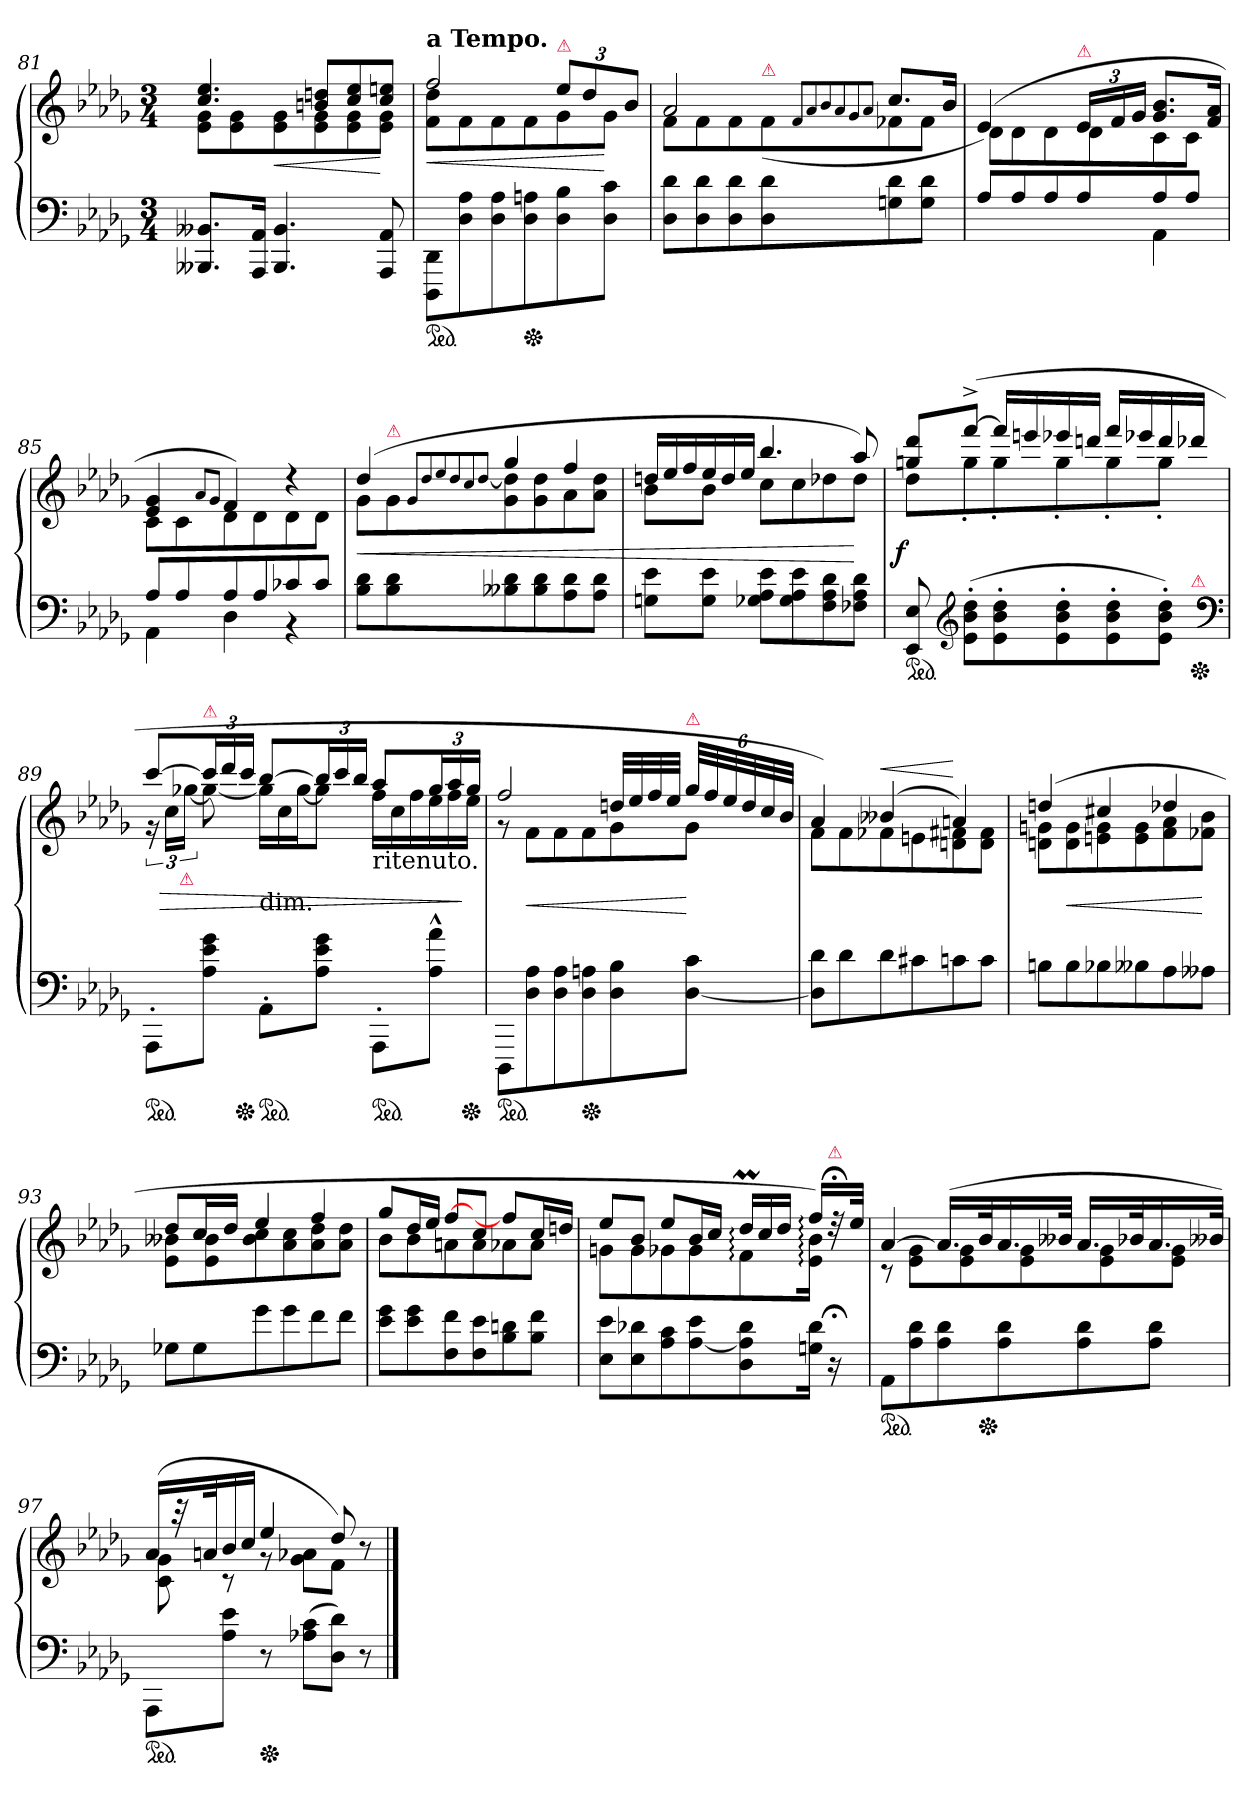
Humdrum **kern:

**kern	**kern	**dynam
*part1	*part1	*part1
*staff2	*staff1	*staff1/2
*clefF4	*clefG2	*
*k[b-e-a-d-g-]	*k[b-e-a-d-g-]	*
*M3/4	*M3/4	*
=81	=81	=81
*	*^	*
8.BBB--X 8.BB--XL	4.cc 4.ee-	8e- 8g-L	.
.	.	8e- 8g-	.
16AAA- 16AA-Jk	.	.	.
4.BBB-- 4.BB--	.	8e- 8g-	<
.	8bn 8ddnL	8e- 8g-	.
.	8cc 8ee-	8e- 8g-	.
8AAA- 8AA-	8cc 8eenJ	8e- 8g-J	[
=82	=82	=82	=82
!	!LO:TX:a:B:t=a Tempo.	!	!
!LO:TX:a:color=crimson:t=⚠	!	!	!
*ped	*	*	*
8DDD-/ 8DD-/L	2ff	8f 8dd-L	<
8D-\ 8A-\	.	8f	.
8D-\ 8A-\	.	8f	.
*Xped	*	*	*
8D-\ 8An\	.	8f	.
!	!LO:TX:a:color=crimson:t=⚠	!	!
8D-\ 8B-\	12ee-L	8g-	.
.	12dd-	.	.
8D-\ 8c\J	.	8g-J	[
.	12b-J	.	.
=83	=83	=83	=83
8D- 8d-L	2a-	8fL	.
8D- 8d-	.	8f	.
8D- 8d-	.	8f	.
!	!	!LO:TX:a:color=crimson:t=⚠	!
8D- 8d-	.	(>8f	.
.	8qqf/L	.	.
.	8qqa-/	.	.
.	8qqb-/	.	.
.	8qqa-/	.	.
.	8qqg-/	.	.
.	8qqa-/J	.	.
8Gn 8d-	8.ccL	8f-X	.
8G 8d-J	.	8f-J	.
.	16b-Jk	.	.
=84	=84	=84	=84
*^	*	*	*
!	!	!LO:N:vis=4	!	!
8A-L	2ryy	(>4.e-)	8d-L	.
8A-	.	.	8d-	.
8A-	.	.	8d-	.
!	!	!LO:TX:a:color=crimson:t=⚠	!	!
8A-	.	24e-LL	8d-	.
.	.	24f	.	.
.	.	24g-JJ	.	.
8A-	4AA-	8.g- 8.b-L	8c	.
8A-J	.	.	8cJ	.
.	.	16f 16a-Jk	.	.
=85	=85	=85	=85	=85
8A-L	4AA-	4e- 4g-	8cL	.
8A-	.	.	8c	.
.	.	8qqa-/L	.	.
.	.	8qqg-/J	.	.
8A-	4D-	4f)	8d-	.
8A-	.	.	8d-	.
8c-X	4rBB	4r	8d-	.
8c-J	.	.	8d-J	.
*v	*v	*	*	*
=86	=86	=86	=86
8B- 8d-L	(>4dd-	8g-\L	<
!	!	!LO:TX:a:color=crimson:t=⚠	!
8B- 8d-	.	8g-\	.
.	8qqg-/L	.	.
.	8qqdd-/	.	.
.	8qqee-/	.	.
.	8qqdd-/	.	.
.	8qqcc/	.	.
.	[8qqdd-/J	.	.
8B--X 8d-	4gg-	8g-\ 8dd-]\	.
8B-- 8d-	.	8g-\ 8dd-\	.
8A- 8d-	4ff	8a-\	.
8A- 8d-J	.	8a-\ 8dd-\J	.
=87	=87	=87	=87
*	*Xtuplet	*	*
8Gn 8e-L	24ddnLL	8b-L	.
.	24ee-	.	.
.	24ff	.	.
8G 8e-J	24ee-	8b-J	.
.	24dd	.	.
.	24ee-JJ	.	.
8G-X 8A- 8e-L	4.bb-	8ccL	.
8G- 8A- 8e-	.	8cc	.
8F 8A- 8d-	.	8dd-X	.
8F-X 8A- 8d-J	8aa-)	8dd-J	[
=88	=88	=88	=88
!	!	!	!LO:DY:rj
*^	*	*	*
*ped	*	*	*	*
8EE- 8E-	2ryy	8ggn 8ddd-L	8dd-L	f
*clefG2	*	*	*	*
(>8e-'\ 8b-'\ 8dd-'\L	.	(>[8fff^J	8gg'>	.
8e-' 8b-' 8dd-'	.	16fffLL]	8gg'>	.
.	.	16eeen	.	.
8e-' 8b-' 8dd-'	.	16eee-X	8gg'>	.
.	.	16dddnJJ	.	.
8e-' 8b-' 8dd-'	8.ryy	16fffLL	8gg'>	.
.	.	16eee-X	.	.
8e-' 8b-' 8dd-'J)	.	16ddd	8gg'>J	.
!	!LO:TX:a:color=crimson:t=⚠	!	!	!
*Xped	*	*	*	*
.	16ryy	16ddd-XJJ	.	.
*clefF4	*	*	*	*
=89	=89	=89	=89	=89
!LO:TX:a:color=crimson:t=⚠	!	!	!	!
*v	*v	*	*	*
*ped	*	*	*
8AAA-'\L	[8cccL	24r	.
.	.	24ccLL	>
!	!	!LO:TX:b:color=crimson:t=⚠	!
.	.	[<24gg-XJJ	.
*	*tuplet	*	*
!	!LO:TX:a:color=crimson:t=⚠	!	!
8A- 8e- 8g-J	24cccL]	8gg-_	.
.	24ddd-	.	.
*Xped	*	*	*
.	24cccJJ	.	.
*	*	*Xtuplet	*
!	!LO:TX:c:t=dim.	!	!
*ped	*	*	*
8AA-'L	[8bb-L	24gg-LL]	.
.	.	24cc	.
.	.	[24gg-J	.
8A- 8e- 8g-J	24bb-L]	8gg-J]	.
.	24ccc	.	.
.	24bb-JJ	.	.
!	!LO:TX:b:t=ritenuto.	!	!
!LO:TX:b:color=crimson:t=⚠	!	!	!
*ped	*	*	*
8AAA-'\L	8aa-L	24ffLL	.
.	.	24cc	.
.	.	24ff	.
8A-^^> 8a-^^>J	24gg-L	24ee-	.
.	24aa-	24ff	.
*Xped	*	*	*
.	24gg-JJ	24ee-JJ	]
=90	=90	=90	=90
!LO:TX:b:color=crimson:t=⚠	!	!	!
!LO:TX:a:color=crimson:t=⚠	!	!	!
*ped	*	*	*
8DDD-/L	2ff	8rg	.
8D-\ 8A-\	.	8fL	<
8D-\ 8A-\	.	8f	.
*Xped	*	*	*
8D-\ 8An\	.	8f	.
8D-\ 8B-\	32ddnLLL	8g-	.
.	32ee-	.	.
.	32ff	.	.
.	32ee-JJJ	.	.
*	*tuplet	*	*
!	!LO:TX:a:color=crimson:t=⚠	!	!
[8D-\ 8c\J	48gg-LLL	8g-J	[
.	48ff	.	.
.	48ee-	.	.
.	48dd	.	.
.	48cc	.	.
.	48b-JJJ	.	.
=91	=91	=91	=91
8D-] 8d-L	4a-)	8fL	.
8d-	.	8f	.
!	!	!	!LO:HP:a
8d-	(>4b--X	8f-X	<
8c#X	.	8en	.
8cn	4an)	8dn 8f#X	[
8cJ	.	8d 8f#J	.
=92	=92	=92	=92
8BnL	(>4ddn	8dn 8gnL	.
8B	.	8d 8g	<
8B-X	4cc#X	8en 8g	.
8B--X	.	8e 8g	.
8A-	4dd-X	8f 8a-	.
8A--XJ	.	8f-X 8b-J	[
=93	=93	=93	=93
8G-XL	8dd-L	8e- 8b--XL	.
8G-	16ccL	8e- 8b--	.
.	16dd-JJ	.	.
8g-	4ee-	8b-- 8cc	.
8g-	.	8a- 8cc	.
8f	4ff	8a- 8dd-	.
8fJ	.	8a- 8dd-J	.
=94	=94	=94	=94
8e- 8g-L	8gg-L	8b-L	.
8e- 8g-	16dd-L	8b-	.
.	16ee-JJ	.	.
8F 8f	[>8ffL	8an	.
8F 8e-	8ccJ	8a	.
8B- 8dn	8ffL]	8a-X	.
8B- 8fJ	16ccL	8a-J	.
.	16ddnJJ	.	.
=95	=95	=95	=95
8E- 8e-L	8ee-L	8gnL	.
8E- 8d-X	8b-J	8g	.
8A- 8c	8ee-L	8g-X	.
[8A- 8e-	16b-L	8g-	.
.	16ccJJ	.	.
*	*Xtuplet	*	*
8D- 8A-] 8d-	24dd-:MLL	8f:	.
.	24cc	.	.
.	24dd-JJ	.	.
16Gn 16d-Jk	16ff:LL)	16e-: 16b-:Jk	.
!	!LO:TX:a:color=crimson:t=⚠	!	!
16r;<	32r;<dd	16ryy	.
.	32ee-JJk	.	.
=96	=96	=96	=96
!LO:TX:b:color=crimson:t=⚠	!	!	!
*ped	*	*	*
8AA-L	[4a-	8rc	.
8A- 8d-	.	8e- 8g-L	.
8A- 8d-	(>16.a-LL]	8e- 8g-	.
*Xped	*	*	*
.	32b-K	.	.
8A- 8d-	16.a-	8e- 8g-	.
.	32b--XJJk	.	.
8A- 8d-	16.a-LL	8e- 8g-	.
.	32b-XK	.	.
8A- 8d-J	16.a-	8e- 8g-J	.
.	32b--XJJk)	.	.
=97	=97	=97	=97
!LO:TX:b:color=crimson:t=⚠	!	!	!
*ped	*	*	*
8AAA-\L	(>16a-LL	8c\ 8g-\	.
.	32r	.	.
.	32anK	.	.
8A- 8e-J	16b-	8rc	.
.	16ccJJ	.	.
*Xped	*	*	*
8r	4ee-	8rg	.
(>8A-X 8cL	.	8g-\ 8a-X\L	.
8D- 8d-J)	8dd-)	8f\J	.
8r	8r	8ryy	.
!	!LO:TX:a:B:t=Fin.	!	!
*	*v	*v	*
==	==	==
*-	*-	*-
